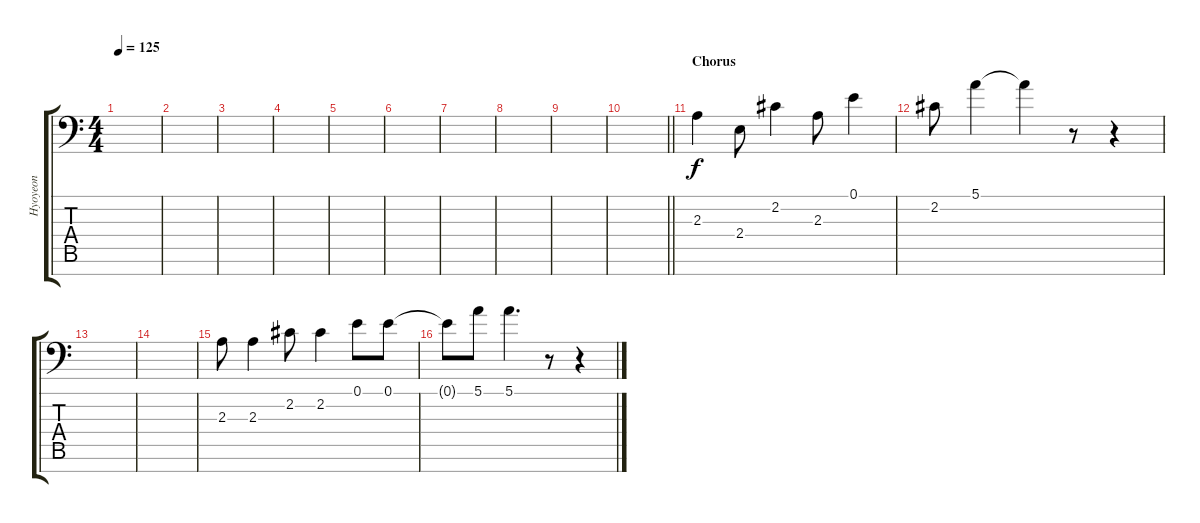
\track ("Hyoyeon" "Hyoyeon") {instrument frenchhorn}
\staff {score tabs}
\tuning (E4 B3 G3 D3 A2 E2 C-1) {hide}
\ts (4 4)
\tempo 125
\clef f4
\ks c
|
|
|
|
|
|
|
|
|
\barLineRight lightlight
|
\section ("" "Chorus")
2.3.4 2.4.8 2.2.4 2.3.8 0.1.4 |
2.2.8 5.1.4 5.1{t}.4 r.8 r.4 |
|
|
2.3.8 2.3.4 2.2.8 2.2.4 0.1.8 0.1.8 |
0.1{t}.8 5.1.8 5.1.4{d} r.8 r.4
